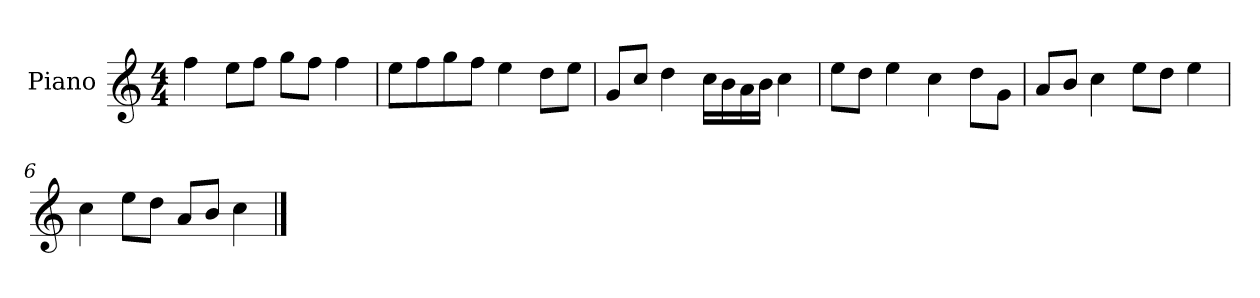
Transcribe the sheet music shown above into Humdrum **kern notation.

**kern
*part1
*staff1
*I"Piano
*I'P-no
*clefG2
*k[]
*M4/4
*MM90
=1
4ff\
8ee\L
8ff\J
8gg\L
8ff\J
4ff\
=2
8ee\L
8ff\
8gg\
8ff\J
4ee\
8dd\L
8ee\J
=3
8g/L
8cc/J
4dd\
16cc\LL
16b\
16a\
16b\JJ
4cc\
=4
8ee\L
8dd\J
4ee\
4cc\
8dd\L
8g\J
=5
8a/L
8b/J
4cc\
8ee\L
8dd\J
4ee\
=6
4cc\
8ee\L
8dd\J
8a/L
8b/J
4cc\
==
*-
